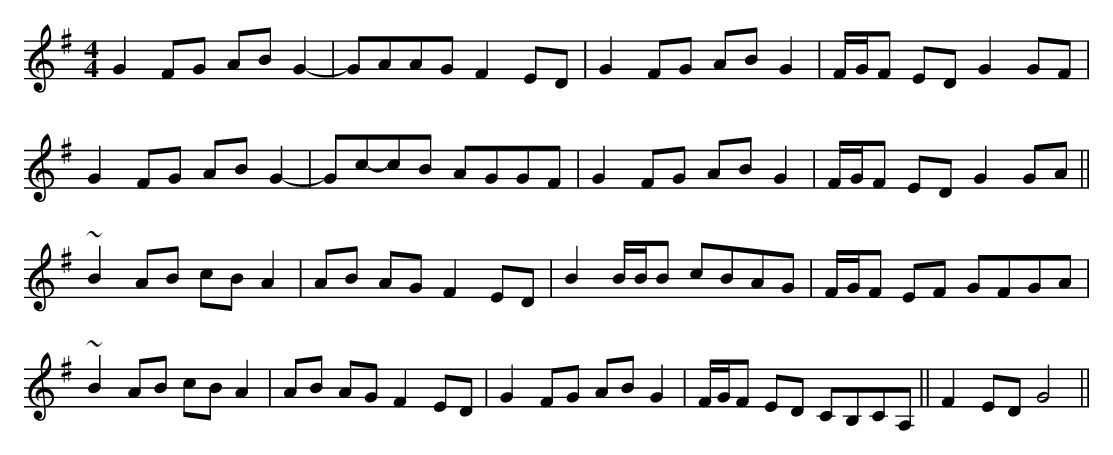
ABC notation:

X:1
M:4/4
K:G
G2 FG AB G2-|GAAG F2 ED|G2 FG AB G2|F/G/F ED G2 GF|
G2 FG AB G2-|Gc-cB AGGF|G2 FG AB G2|F/G/F ED G2 GA||
~B2 AB cB A2|AB AG F2 ED|B2 B/B/B cBAG|F/G/F EF GFGA|
~B2 AB cB A2|AB AG F2 ED|G2 FG AB G2|F/G/F ED CB,CA,|| F2 ED G4||
